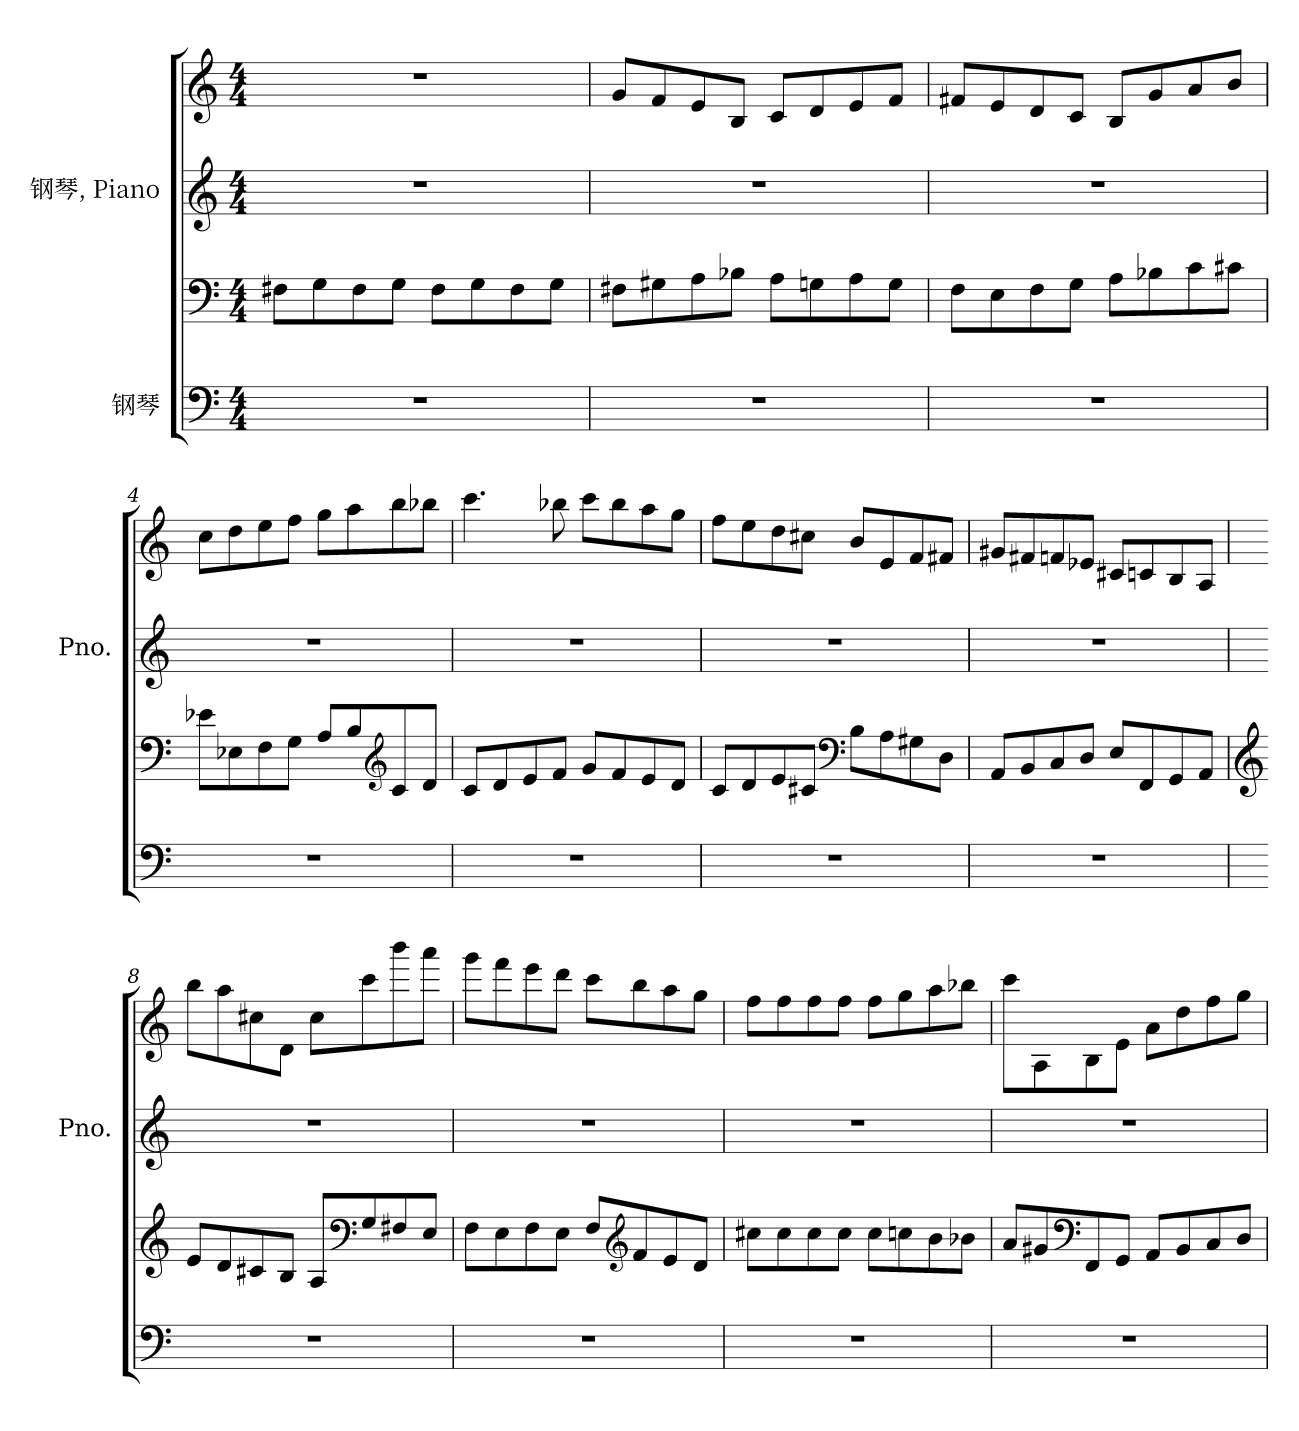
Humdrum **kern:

**kern	**kern	**kern	**kern
*part2	*part2	*part1	*part1
*staff4	*staff3	*staff2	*staff1
*I"钢琴	*	*I"钢琴, Piano	*
*	*	*I'Pno.	*
*clefF4	*clefF4	*clefG2	*clefG2
*k[]	*k[]	*k[]	*k[]
*M4/4	*M4/4	*M4/4	*M4/4
*MM58	*MM58	*MM58	*MM58
=1	=1	=1	=1
1r	8F#X\L	1r	1r
.	8G\	.	.
.	8F#\	.	.
.	8G\J	.	.
.	8F#\L	.	.
.	8G\	.	.
.	8F#\	.	.
.	8G\J	.	.
=2	=2	=2	=2
1r	8F#X\L	1r	8g/L
.	8G#X\	.	8f/
.	8A\	.	8e/
.	8B-X\J	.	8B/J
.	8A\L	.	8c/L
.	8Gn\	.	8d/
.	8A\	.	8e/
.	8G\J	.	8f/J
=3	=3	=3	=3
1r	8F\L	1r	8f#X/L
.	8E\	.	8e/
.	8F\	.	8d/
.	8G\J	.	8c/J
.	8A\L	.	8B/L
.	8B-X\	.	8g/
.	8c\	.	8a/
.	8c#X\J	.	8b/J
!!LO:LB:g=z
=4	=4	=4	=4
1r	8e-X\L	1r	8cc\L
.	8E-X\	.	8dd\
.	8F\	.	8ee\
.	8G\J	.	8ff\J
.	8A/L	.	8gg\L
.	8B/	.	8aa\
*	*clefG2	*	*
.	8c/	.	8bb\
.	8d/J	.	8bb-X\J
=5	=5	=5	=5
1r	8c/L	1r	4.ccc\
.	8d/	.	.
.	8e/	.	.
.	8f/J	.	8bb-X\
.	8g/L	.	8ccc\L
.	8f/	.	8bb-\
.	8e/	.	8aa\
.	8d/J	.	8gg\J
=6	=6	=6	=6
1r	8c/L	1r	8ff\L
.	8d/	.	8ee\
.	8e/	.	8dd\
.	8c#X/J	.	8cc#X\J
*	*clefF4	*	*
.	8B\L	.	8b/L
.	8A\	.	8e/
.	8G#X\	.	8f/
.	8D\J	.	8f#X/J
!!LO:LB:g=z
=7	=7	=7	=7
1r	8AA/L	1r	8g#X/L
.	8BB/	.	8f#X/
.	8C/	.	8fn/
.	8D/J	.	8e-X/J
.	8E/L	.	8c#X/L
.	8FF/	.	8cn/
.	8GG/	.	8B/
.	8AA/J	.	8A/J
=8	=8	=8	=8
*	*clefG2	*	*
1r	8e/L	1r	8bb\L
.	8d/	.	8aa\
.	8c#X/	.	8cc#X\
.	8B/J	.	8d\J
.	8A/L	.	8cc#\L
*	*clefF4	*	*
.	8G/	.	8ccc\
.	8F#X/	.	8bbb\
.	8E/J	.	8aaa\J
=9	=9	=9	=9
1r	8F\L	1r	8ggg\L
.	8E\	.	8fff\
.	8F\	.	8eee\
.	8E\J	.	8ddd\J
.	8F/L	.	8ccc\L
*	*clefG2	*	*
.	8f/	.	8bb\
.	8e/	.	8aa\
.	8d/J	.	8gg\J
!!LO:PB:g=z
=10	=10	=10	=10
1r	8cc#X\L	1r	8ff\L
.	8cc#\	.	8ff\
.	8cc#\	.	8ff\
.	8cc#\J	.	8ff\J
.	8cc#\L	.	8ff\L
.	8ccn\	.	8gg\
.	8b\	.	8aa\
.	8b-X\J	.	8bb-X\J
=11	=11	=11	=11
1r	8a/L	1r	8ccc\L
.	8g#X/	.	8A\
*	*clefF4	*	*
.	8FF/	.	8B\
.	8GG/J	.	8e\J
.	8AA/L	.	8a\L
.	8BB/	.	8dd\
.	8C/	.	8ff\
.	8D/J	.	8gg\J
=	=	=	=
*-	*-	*-	*-
